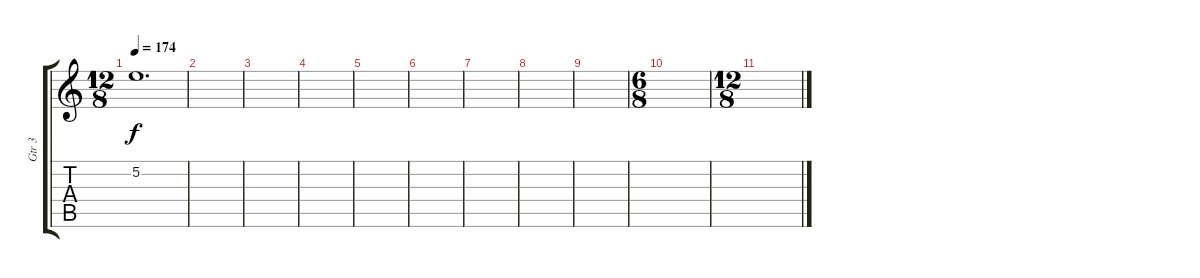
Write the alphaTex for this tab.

\track ("Gtr 3" "Gtr 3") {instrument distortionguitar}
\staff {score tabs}
\tuning (E4 B3 G3 D3 A2 E2) {hide}
\ts (12 8)
\tempo 174
\clef g2
\ks c
5.2{t}.1{d dy f} |
|
|
|
|
|
|
|
|
\ts (6 8)
|
\ts (12 8)
